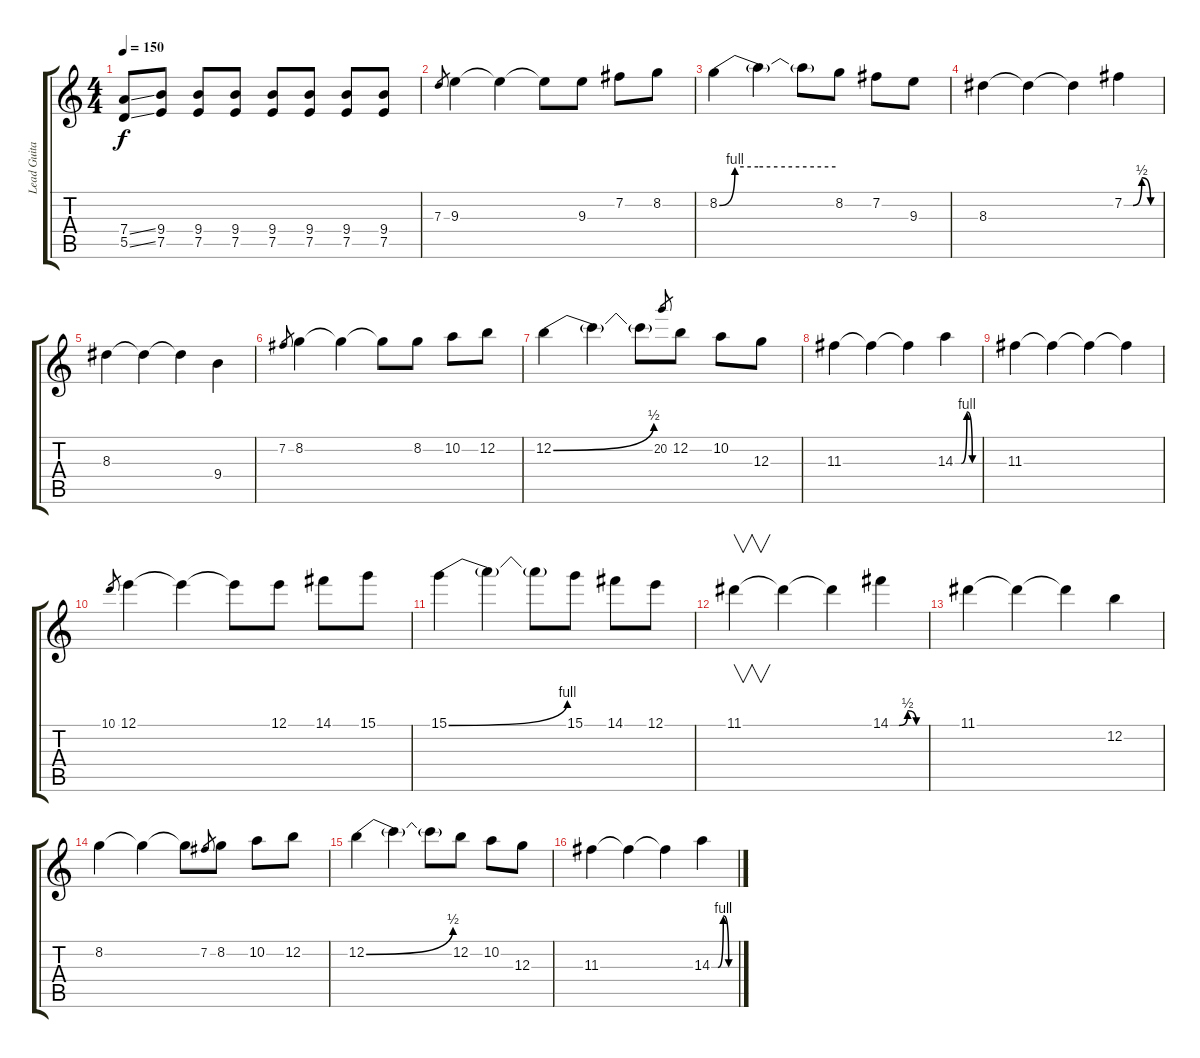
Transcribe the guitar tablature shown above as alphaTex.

\track ("Lead Guitar" "Lead Guita") {instrument distortionguitar}
\staff {score tabs}
\tuning (E4 B3 G3 D3 A2 E2) {hide}
\ts (4 4)
\tempo 150
\clef g2
\ks c
(7.4{ss} 5.5{ss}).8{dy f} (9.4 7.5).8 (9.4 7.5).8 (9.4 7.5).8 (9.4 7.5).8 (9.4 7.5).8 (9.4 7.5).8 (9.4 7.5).8 |
7.3.8{gr} 9.3.4 9.3{t}.4 9.3{t}.8 9.3.8 7.2.8 8.2.8 |
8.2{be (custom 0 0 8 4 20 4 30 4 45 4 60 4)}.4 8.2{t}.4 8.2{t}.8 8.2.8 7.2.8 9.3.8 |
8.3.4 8.3{t}.4 8.3{t}.4 7.2{be (custom 0 0 15 0 30 2 45 0 60 0)}.4 |
8.3.4 8.3{t}.4 8.3{t}.4 9.4.4 |
7.2.8{gr} 8.2.4 8.2{t}.4 8.2{t}.8 8.2.8 10.2.8 12.2.8 |
12.2{be (bend 0 0 60 2)}.4 12.2{t}.4 12.2{t}.8 20.2.8{gr} 12.2.8 10.2.8 12.3.8 |
11.3.4 11.3{t}.4 11.3{t}.4 14.3{be (custom 0 0 16 0 30 4 44 0 60 0)}.4 |
11.3.4 11.3{t}.4 11.3{t}.4 11.3{t}.4 |
10.1.8{gr} 12.1.4 12.1{t}.4 12.1{t}.8 12.1.8 14.1.8 15.1.8 |
15.1{be (bend 0 0 60 4)}.4 15.1{t}.4 15.1{t}.8 15.1.8 14.1.8 12.1.8 |
11.1.4{v} 11.1{t}.4 11.1{t}.4 14.1{be (custom 0 0 15 0 30 2 45 0 60 0)}.4 |
11.1.4 11.1{t}.4 11.1{t}.4 12.2.4 |
8.2.4 8.2{t}.4 8.2{t}.8 7.2.8{gr} 8.2.8 10.2.8 12.2.8 |
12.2{be (bend 0 0 60 2)}.4 12.2{t}.4 12.2{t}.8 12.2.8 10.2.8 12.3.8 |
11.3.4 11.3{t}.4 11.3{t}.4 14.3{be (custom 0 0 16 0 30 4 44 0 60 0)}.4
